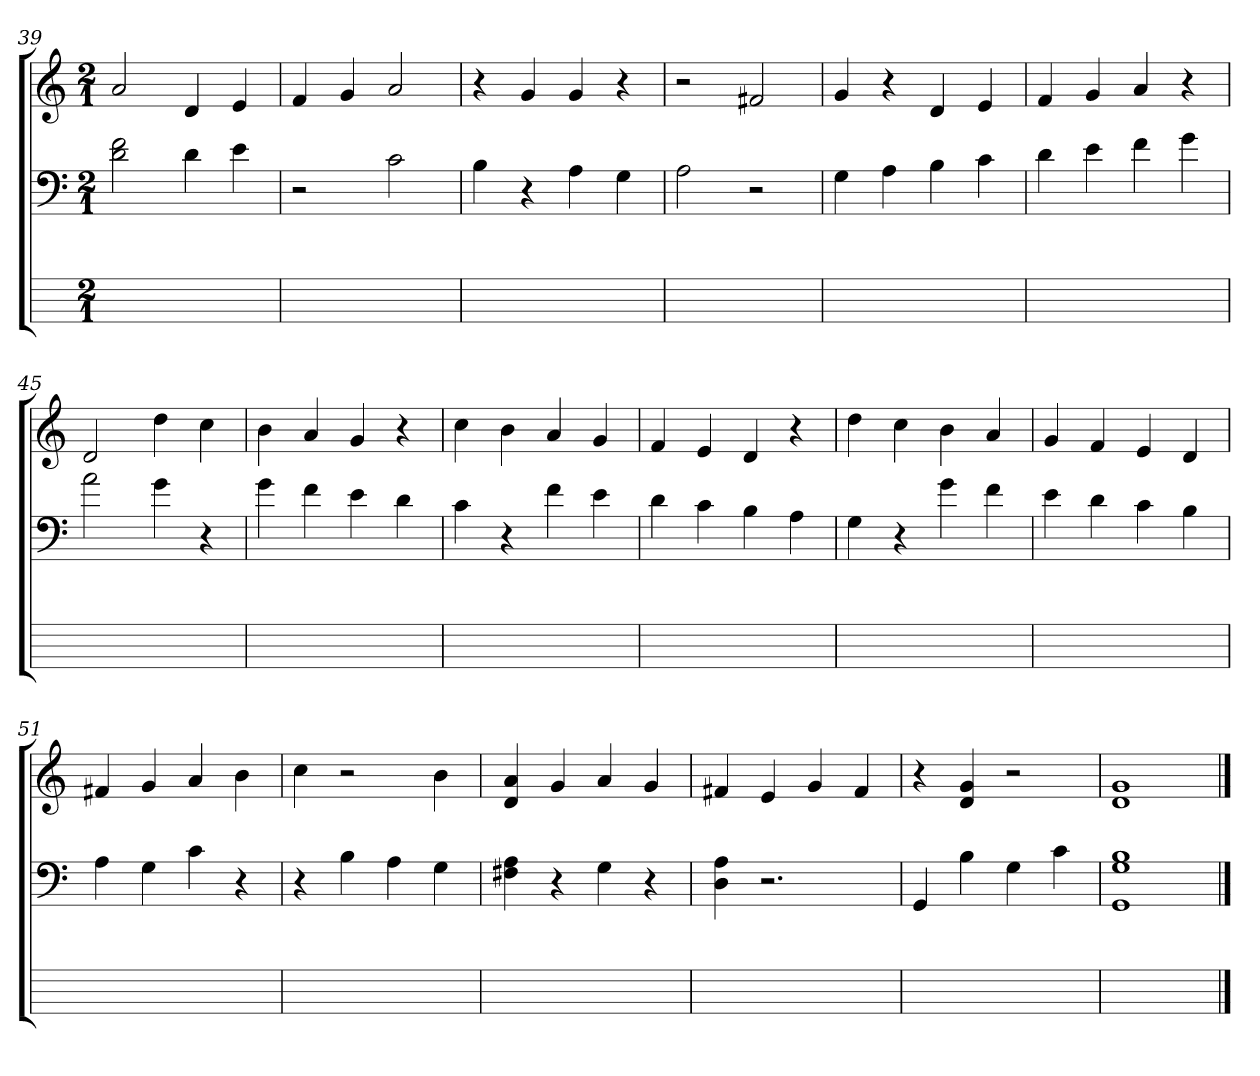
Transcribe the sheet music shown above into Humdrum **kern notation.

**kern	**kern	**kern
*part2	*part2	*part1
*staff3	*staff2	*staff1
*	*clefF4	*clefG2
*	*k[]	*k[]
*	*C:	*C:
*M2/1	*M2/1	*M2/1
=39	=39	=39
1ryy	2di 2f	2a
.	4d	4dj
.	4e	4e
=40	=40	=40
1ryy	2r	4f
.	.	4g
.	2c	2a
=41	=41	=41
1ryy	4B	4r
.	4r	4g
.	4Aj	4g
.	4GZ	4r
=42	=42	=42
1ryy	2A	2r
.	2r	2f#X
=43	=43	=43
1ryy	4G	4g
.	4A	4r
.	4B	4d
.	4c	4e
=44	=44	=44
1ryy	4d	4f
.	4e	4g
.	4f	4a
.	4g	4r
=45	=45	=45
1ryy	2a	2d
.	4gj	4dd
.	4r	4cc
=46	=46	=46
1ryy	4g	4b
.	4f	4a
.	4e	4g
.	4d	4r
=47	=47	=47
1ryy	4c	4cc
.	4r	4b
.	4f	4a
.	4e	4g
=48	=48	=48
1ryy	4d	4f
.	4c	4e
.	4B	4d
.	4A	4r
=49	=49	=49
1ryy	4G	4dd
.	4r	4cc
.	4g	4b
.	4f	4a
=50	=50	=50
1ryy	4e	4g
.	4d	4f
.	4c	4e
.	4B	4d
=51	=51	=51
1ryy	4A	4f#XV
.	4G	4g
.	4c	4a
.	4r	4b
=52	=52	=52
1ryy	4r	4cc
.	4B	2r
.	4A	.
.	4G	4b
=53	=53	=53
1ryy	4F#XV 4Aj	4dj 4a
.	4r	4g
.	4G	4aj
.	4r	4gZ
=54	=54	=54
1ryy	4Dj 4A	4f#Xj
.	2.r	4ej
.	.	4gj
.	.	4f#i
=55	=55	=55
1ryy	4GGj	4r
.	4Bj	4dj 4gi
.	4GZ	2r
.	4cZ	.
=56	=56	=56
1ryy	1GGj 1Gi 1Bj	1dj 1gi
==	==	==
*-	*-	*-
